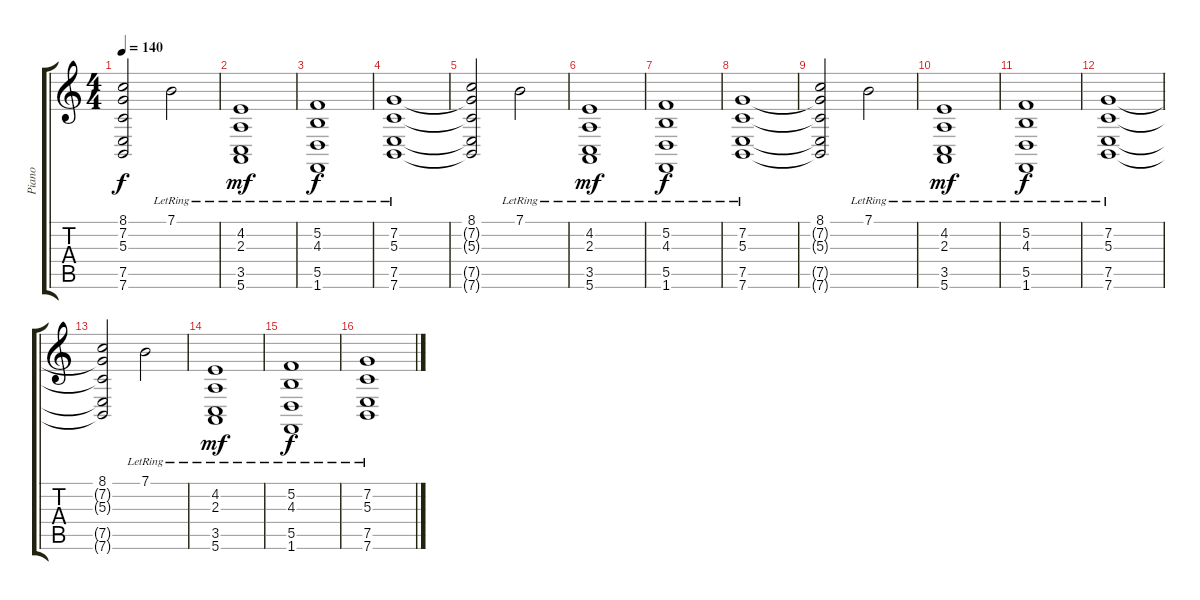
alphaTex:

\track ("Piano" "Piano") {instrument acousticgrandpiano}
\staff {score tabs}
\tuning (E4 C4 G3 D3 A2 E2) {hide}
\ts (4 4)
\tempo 140
\clef g2
\ks c
(8.1 7.2{t} 5.3{t} 7.5{t} 7.6{t}).2{dy f} 7.1{lr}.2 |
(4.2{lr} 2.3{lr} 3.5{lr} 5.6{lr}).1{dy mf} |
(5.2{lr} 4.3{lr} 5.5{lr} 1.6{lr}).1{dy f} |
(7.2{lr} 5.3{lr} 7.5{lr} 7.6{lr}).1 |
(8.1 7.2{t} 5.3{t} 7.5{t} 7.6{t}).2 7.1{lr}.2 |
(4.2{lr} 2.3{lr} 3.5{lr} 5.6{lr}).1{dy mf} |
(5.2{lr} 4.3{lr} 5.5{lr} 1.6{lr}).1{dy f} |
(7.2{lr} 5.3{lr} 7.5{lr} 7.6{lr}).1 |
(8.1 7.2{t} 5.3{t} 7.5{t} 7.6{t}).2 7.1{lr}.2 |
(4.2{lr} 2.3{lr} 3.5{lr} 5.6{lr}).1{dy mf} |
(5.2{lr} 4.3{lr} 5.5{lr} 1.6{lr}).1{dy f} |
(7.2{lr} 5.3{lr} 7.5{lr} 7.6{lr}).1 |
(8.1 7.2{t} 5.3{t} 7.5{t} 7.6{t}).2 7.1{lr}.2 |
(4.2{lr} 2.3{lr} 3.5{lr} 5.6{lr}).1{dy mf} |
(5.2{lr} 4.3{lr} 5.5{lr} 1.6{lr}).1{dy f} |
(7.2{lr} 5.3{lr} 7.5{lr} 7.6{lr}).1
